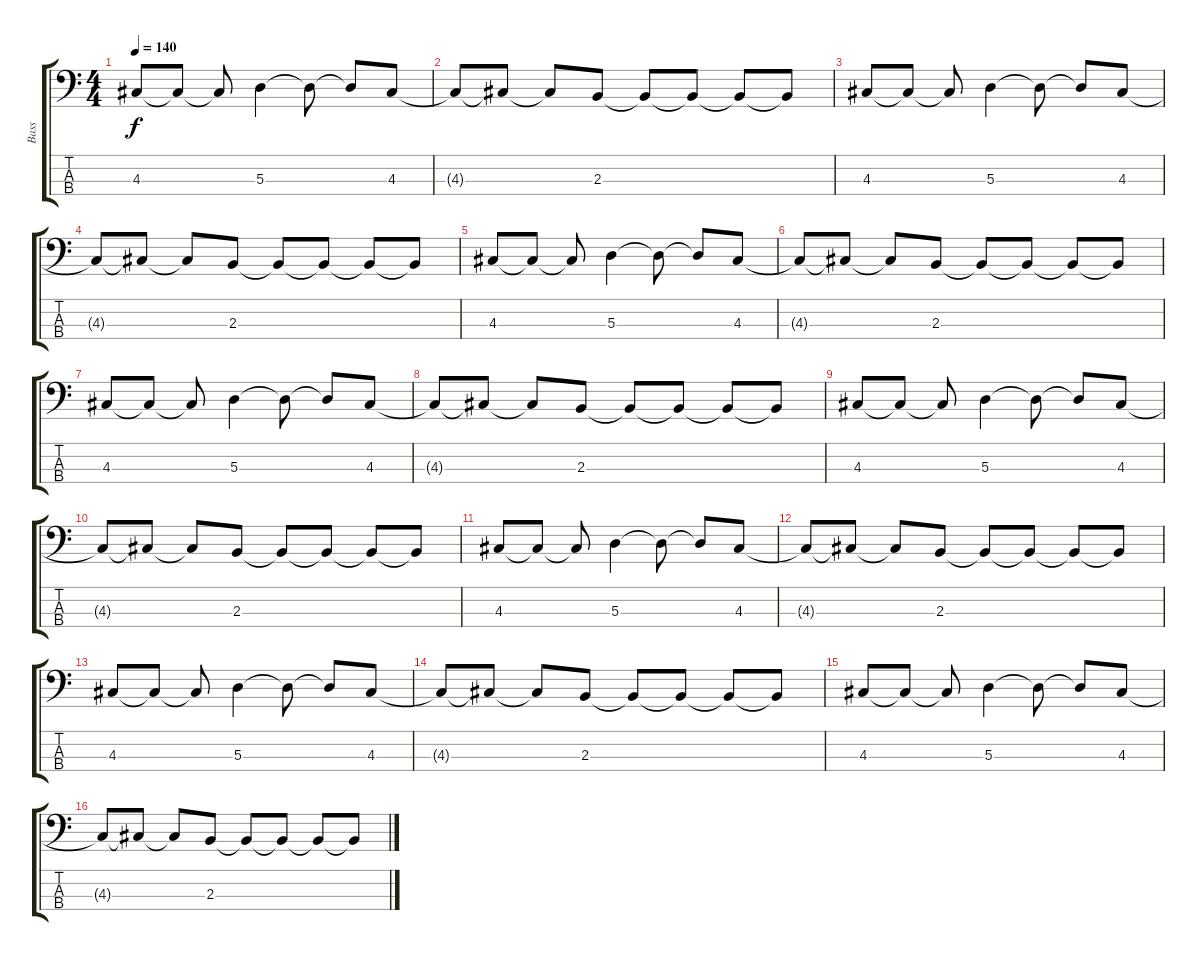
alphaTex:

\track ("Bass" "Bass") {instrument slapbass1}
\staff {score tabs}
\tuning (G2 D2 A1 E1) {hide}
\ts (4 4)
\tempo 140
\clef f4
\ks c
4.3.8{dy f} 4.3{t}.8 4.3{t}.8 5.3.4 5.3{t}.8 5.3{t}.8 4.3.8 |
4.3{t}.8 4.3{t}.8 4.3{t}.8 2.3.8 2.3{t}.8 2.3{t}.8 2.3{t}.8 2.3{t}.8 |
4.3.8 4.3{t}.8 4.3{t}.8 5.3.4 5.3{t}.8 5.3{t}.8 4.3.8 |
4.3{t}.8 4.3{t}.8 4.3{t}.8 2.3.8 2.3{t}.8 2.3{t}.8 2.3{t}.8 2.3{t}.8 |
4.3.8 4.3{t}.8 4.3{t}.8 5.3.4 5.3{t}.8 5.3{t}.8 4.3.8 |
4.3{t}.8 4.3{t}.8 4.3{t}.8 2.3.8 2.3{t}.8 2.3{t}.8 2.3{t}.8 2.3{t}.8 |
4.3.8 4.3{t}.8 4.3{t}.8 5.3.4 5.3{t}.8 5.3{t}.8 4.3.8 |
4.3{t}.8 4.3{t}.8 4.3{t}.8 2.3.8 2.3{t}.8 2.3{t}.8 2.3{t}.8 2.3{t}.8 |
4.3.8 4.3{t}.8 4.3{t}.8 5.3.4 5.3{t}.8 5.3{t}.8 4.3.8 |
4.3{t}.8 4.3{t}.8 4.3{t}.8 2.3.8 2.3{t}.8 2.3{t}.8 2.3{t}.8 2.3{t}.8 |
4.3.8 4.3{t}.8 4.3{t}.8 5.3.4 5.3{t}.8 5.3{t}.8 4.3.8 |
4.3{t}.8 4.3{t}.8 4.3{t}.8 2.3.8 2.3{t}.8 2.3{t}.8 2.3{t}.8 2.3{t}.8 |
4.3.8 4.3{t}.8 4.3{t}.8 5.3.4 5.3{t}.8 5.3{t}.8 4.3.8 |
4.3{t}.8 4.3{t}.8 4.3{t}.8 2.3.8 2.3{t}.8 2.3{t}.8 2.3{t}.8 2.3{t}.8 |
4.3.8 4.3{t}.8 4.3{t}.8 5.3.4 5.3{t}.8 5.3{t}.8 4.3.8 |
4.3{t}.8 4.3{t}.8 4.3{t}.8 2.3.8 2.3{t}.8 2.3{t}.8 2.3{t}.8 2.3{t}.8
